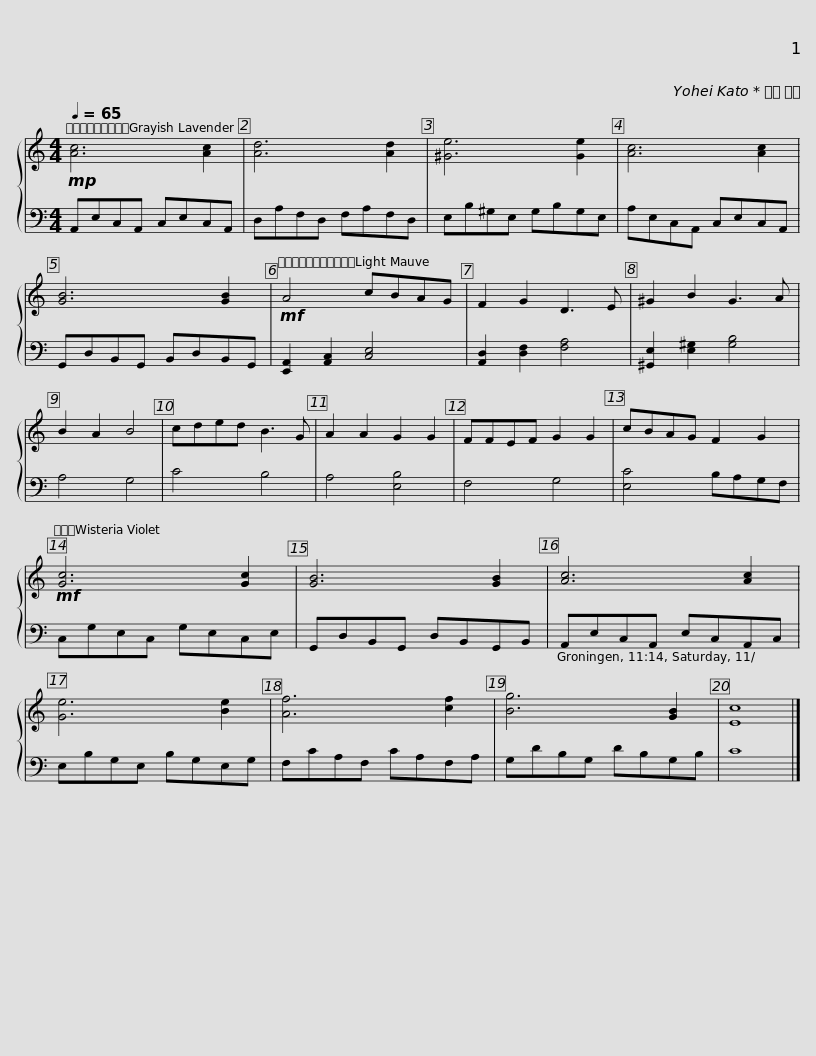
X:1
%%score { 1 | 2 }
L:1/8
Q:1/4=65
M:4/4
I:linebreak $
K:C
V:1 treble
V:2 bass
V:1
!mp! [Ac]6 [Ac]2 | [Ad]6 [Ad]2 | [^Ge]6 [Ge]2 | [Ac]6 [Ac]2 |$ [GB]6 [GB]2 | %5
!mf! A4 cBAG | F2 G2 D3 E | ^G2 B2 G3 A | B2 A2 B4 | cded B3 G |$ %10
 A2 A2 G2 G2 | FFEF G2 G2 | cBAG F2 G2 |!mf! [Gc]6 [Gc]2 | [GB]6 [GB]2 |$ %15
 [Ac]6 [Ac]2 | [Ge]6 [Be]2 | [Af]6 [cf]2 | [Bg]6 [GB]2 | [Ec]8 |] %20
V:2
 A,,E,C,A,, C,E,C,A,, | D,A,F,D, F,A,F,D, | E,B,^G,E, G,B,G,E, | A,E,C,A,, C,E,C,A,, |$ G,,D,B,,G,, B,,D,B,,G,, | %5
 [E,,A,,]2 [A,,C,]2 [C,E,]4 | [A,,D,]2 [D,F,]2 [F,A,]4 | [^G,,E,]2 [E,^G,]2 [G,B,]4 | A,4 G,4 | C4 B,4 |$ %10
 A,4 [E,B,]4 | F,4 G,4 | [E,C]4 B,A,G,F, | C,G,E,C, G,E,C,E, | G,,D,B,,G,, D,B,,G,,B,, |$ %15
 A,,E,C,A,, E,C,A,,C, | E,B,G,E, B,G,E,G, | F,CA,F, CA,F,A, | G,DB,G, DB,G,B, | C8 |] %20
